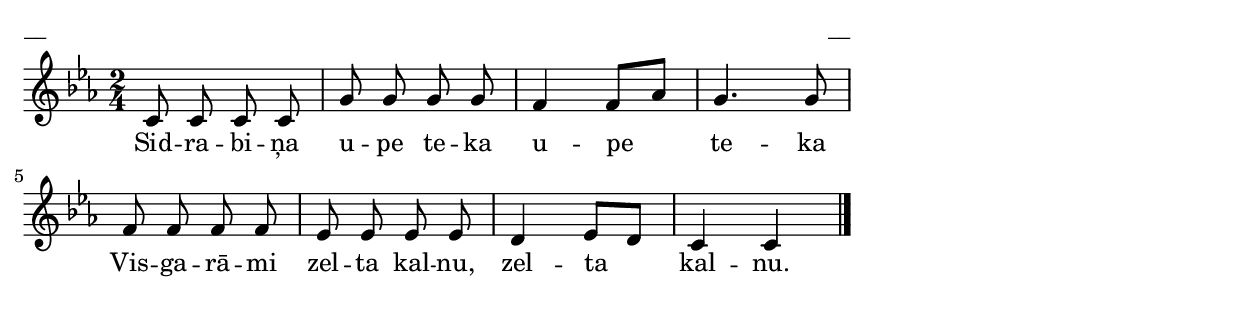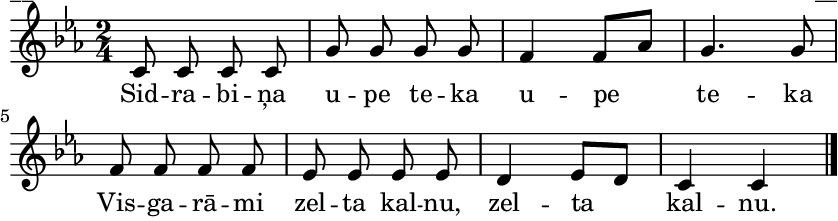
\version "2.13.18"
#(ly:set-option 'crop #t)
 
%\header {
% title = "Sidrabiņa upe tek"
%}
% Skyforger, http://www.youtube.com/watch?v=sNKSQE7l1Ww
\paper {
line-width = 14\cm
left-margin = 0.4\cm
between-system-padding = 0.3\cm
between-system-space = 0.3\cm
}
\layout {
indent = #0
ragged-last = ##f
}

voiceA = \relative c' {
\clef "treble"
\key c \minor
\time 2/4
c8 c c c | g'8 g g g | f4 f8[ aes] | g4. g8 | f8 f f f | ees8 ees ees ees | 
d4 ees8[ d] | c4 c 
\bar "|."
}


lyricA = \lyricmode {
Sid -- ra -- bi -- ņa u -- pe te -- ka u -- pe te -- ka
Vis -- ga -- rā -- mi zel -- ta kal -- nu, zel -- ta kal -- nu. 
}




fullScore = <<
\new Staff {
<<
\new Voice = "voiceA" { \oneVoice \autoBeamOff \voiceA }
\new Lyrics \lyricsto "voiceA" \lyricA
>>
}
>>

\score {
\fullScore
\header { piece = "__" opus = "__" }
}
\markup { \with-color #(x11-color 'white) \sans \smaller "__" }
\score {
\unfoldRepeats
\fullScore
\midi {
\context { \Staff \remove "Staff_performer" }
\context { \Voice \consists "Staff_performer" }
}
}


